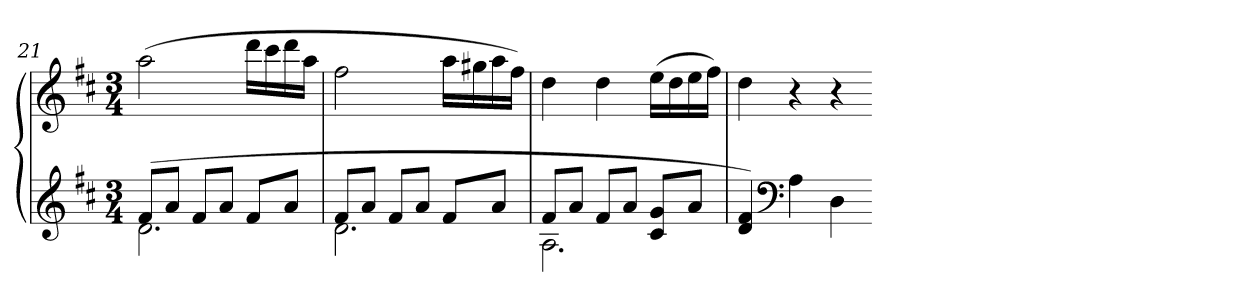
**kern	**kern
*part1	*part1
*staff2	*staff1
*clefG2	*clefG2
*k[f#c#]	*k[f#c#]
*M3/4	*M3/4
=21	=21
*^	*
(8f#L	2.d	(2aa
8aJ	.	.
8f#L	.	.
8aJ	.	.
8f#L	.	16dddLL
.	.	16ccc#
8aJ	.	16ddd
.	.	16aaJJ
=22	=22	=22
8f#L	2.d	2ff#
8aJ	.	.
8f#L	.	.
8aJ	.	.
8f#L	.	16aaLL
.	.	16gg#X
8aJ	.	16aa
.	.	16ff#JJ)
=23	=23	=23
8f#L	2.A	4dd
8aJ	.	.
8f#L	.	4dd
8aJ	.	.
8c# 8gL	.	(16eeLL
.	.	16dd
8aJ	.	16ee
.	.	16ff#JJ)
*v	*v	*
=24	=24
4d 4f#)	4dd
*clefF4	*
4A	4r
4D	4r
=-	=-
*-	*-
